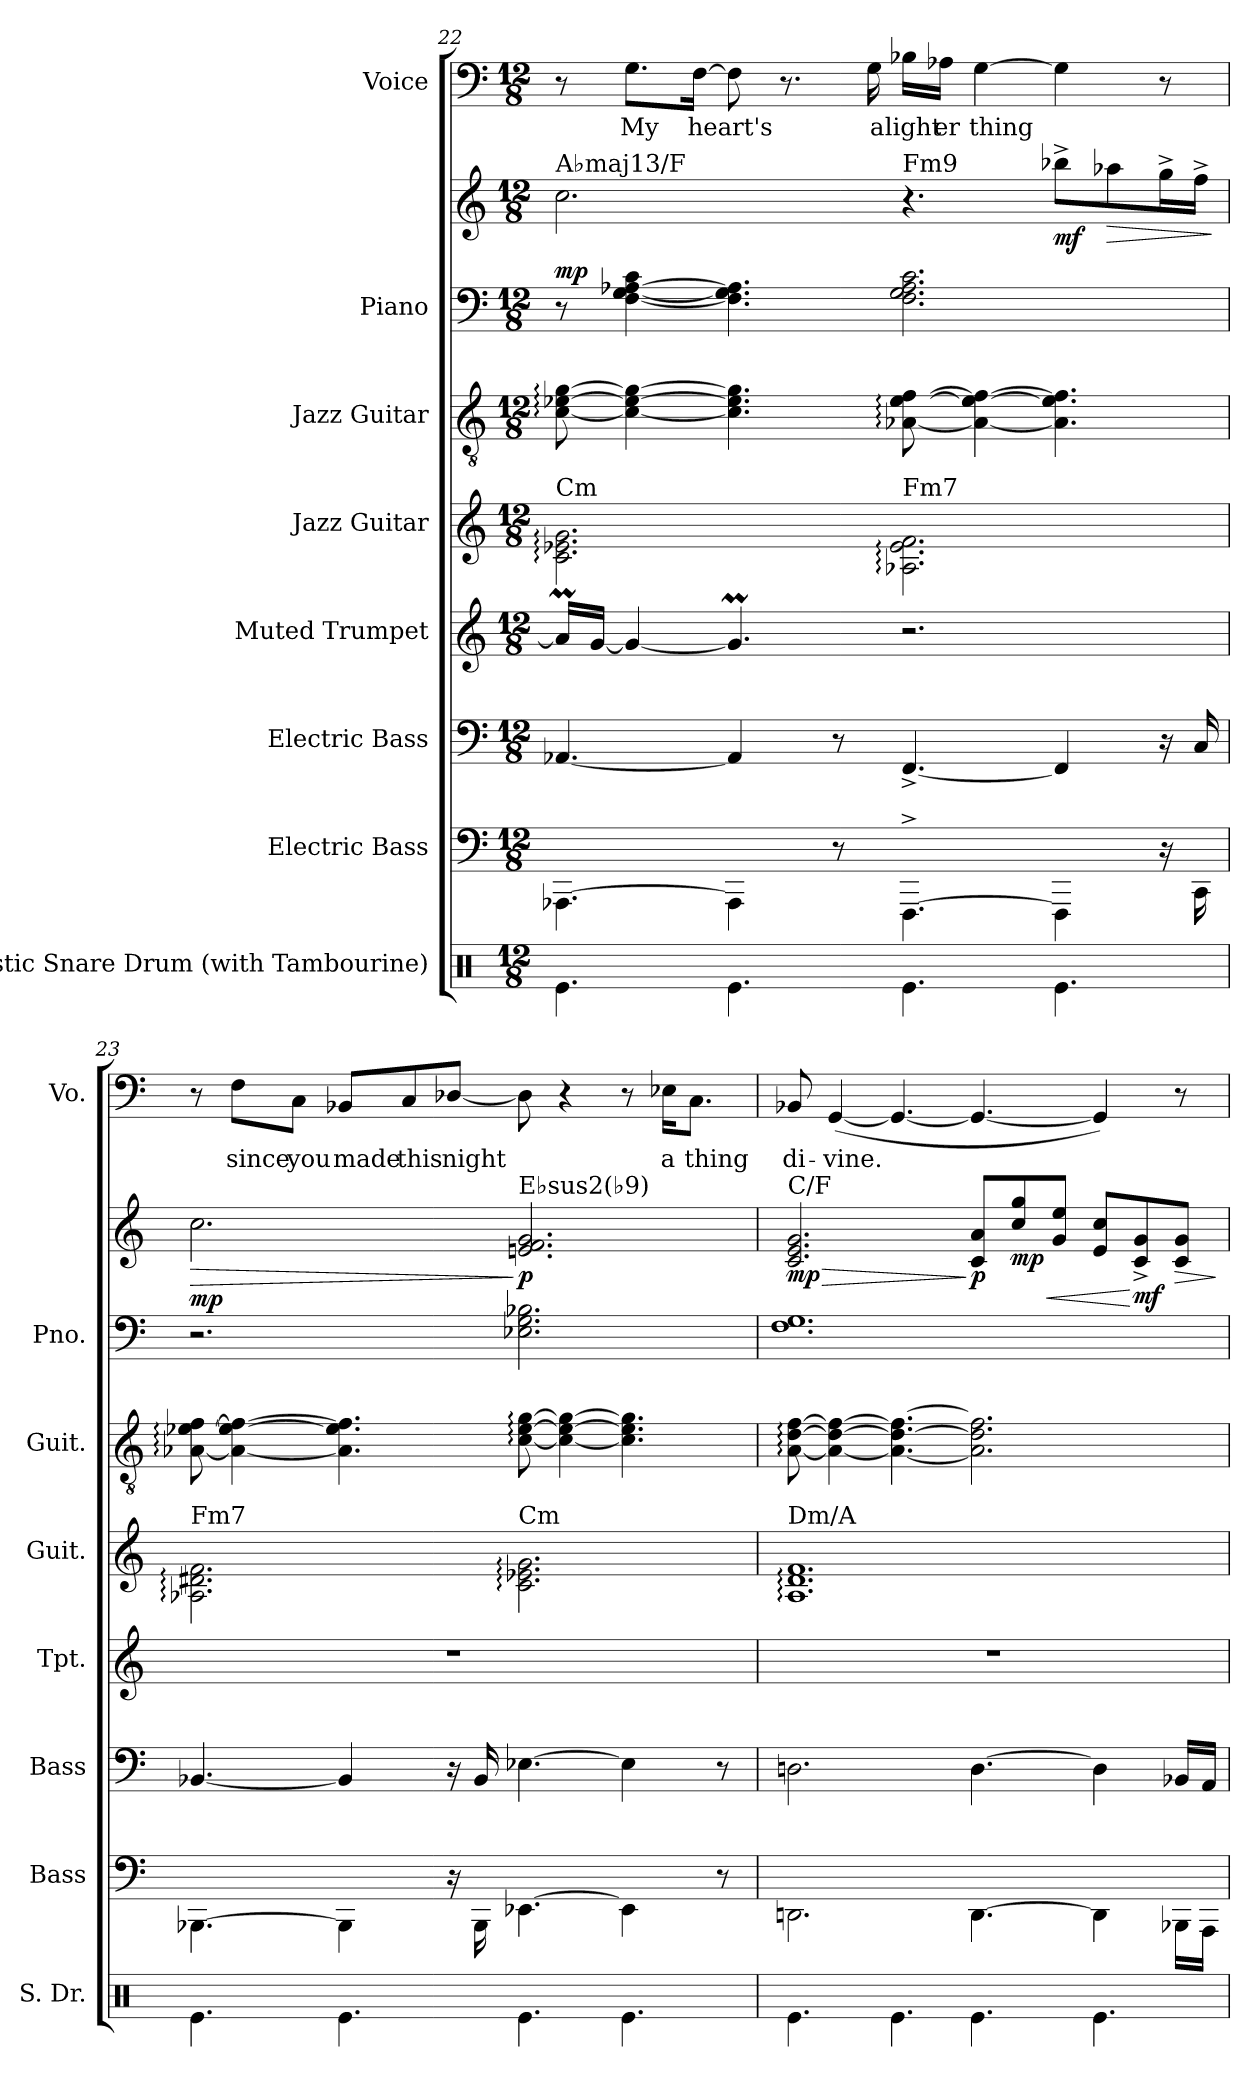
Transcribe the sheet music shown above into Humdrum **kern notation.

**kern	**kern	**kern	**kern	**kern	**kern	**kern	**kern	**dynam	**kern	**text
*part8	*part7	*part6	*part5	*part4	*part3	*part2	*part2	*part2	*part1	*part1
*staff9	*staff8	*staff7	*staff6	*staff5	*staff4	*staff3	*staff2	*staff2/3	*staff1	*staff1
*I"Acoustic Snare Drum (with Tambourine)	*I"Electric Bass	*I"Electric Bass	*I"Muted Trumpet	*I"Jazz Guitar	*I"Jazz Guitar	*I"Piano	*	*	*I"Voice	*
*I'S. Dr.	*I'Bass	*I'Bass	*I'Tpt.	*I'Guit.	*I'Guit.	*I'Pno.	*	*	*I'Vo.	*
!!LO:PB:g=z
*clefX	*	*clefF4	*clefG2	*	*clefGv2	*clefF4	*clefG2	*	*clefF4	*
*	*ITrd7c12	*ITrd7c12	*ITrd1c2	*	*	*	*	*	*	*
*k[]	*k[]	*k[]	*k[b-e-]	*k[]	*k[]	*k[]	*k[]	*	*k[]	*
*M12/8	*M12/8	*M12/8	*M12/8	*M12/8	*M12/8	*M12/8	*M12/8	*	*M12/8	*
=22	=22	=22	=22	=22	=22	=22	=22	=22	=22	=22
!	!	!	!	!	!	!	!LO:TX:a:t=A♭maj13/F	!	!	!
!	!	!	!	!LO:TX:a:t=Cm	!	!	!	!	!	!
!	!	!	!	!	!	!	!	!LO:DY:a=2	!	!
4.Re\	[4.AAAA-X\	[4.AAA-X/	16gM/LL]	2.c\: 2.e-X\: 2.g\:	[8c\: [8e-X\: [8g\:	8r	2.cc\	mp	8r	.
.	.	.	[16f/JJ	.	.	.	.	.	.	.
!	!	!	!	!	!	!	!	!	!	!LO:LY:b
.	.	.	4f/_	.	4c\_ 4e-\_ 4g\_	[4F\ [4G\ [4A-X\ 4c\	.	.	8.G\L	My
!	!	!	!	!	!	!	!	!	!	!LO:LY:b
.	.	.	.	.	.	.	.	.	[16F\Jk	heart's
4.Re\	4AAAA-\]	4AAA-/]	4.fM/]	.	4.c\] 4.e-\] 4.g\]	4.F\] 4.G\] 4.A-\]	.	.	8F\]	.
.	.	.	.	.	.	.	.	.	8.r	.
.	8r	8r	.	.	.	.	.	.	.	.
!	!	!	!	!	!	!	!	!	!	!LO:LY:b
.	.	.	.	.	.	.	.	.	16G\	a
!	!	!	!	!	!	!	!LO:TX:a:t=Fm9	!	!	!
!	!	!	!	!LO:TX:a:t=Fm7	!	!	!	!	!	!
!	!	!	!	!	!	!	!	!	!	!LO:LY:b
4.Re\	[4.FFFF^\	[4.FFF^/	2.r	2.A-X\: 2.e-\: 2.f\:	[8A-X\: [8e-\: [8f\:	2.F\ 2.G\ 2.A-\ 2.c\	4.r	.	16B-X\LL	light-
!	!	!	!	!	!	!	!	!	!	!LO:LY:b
.	.	.	.	.	.	.	.	.	16A-X\JJ	-er
!	!	!	!	!	!	!	!	!	!	!LO:LY:b
.	.	.	.	.	4A-\_ 4e-\_ 4f\_	.	.	.	[4G\	thing
!	!	!	!	!	!	!	!	!LO:DY:b	!	!
4.Re\	4FFFF\]	4FFF/]	.	.	4.A-\] 4.e-\] 4.f\]	.	8bb-X^\L	mf	4G\]	.
!	!	!	!	!	!	!	!	!LO:HP:b	!	!
.	.	.	.	.	.	.	8aa-X\	>	.	.
.	16r	16r	.	.	.	.	16gg^\L	.	8r	.
.	16CCC\	16CC/	.	.	.	.	16ff^\JJ	.	.	.
.	.	.	.	.	.	.	.	]	.	.
=23	=23	=23	=23	=23	=23	=23	=23	=23	=23	=23
!	!	!	!	!LO:TX:a:t=Fm7	!	!	!	!	!	!
!	!	!	!	!	!	!	!	!LO:HP:b	!	!
!	!	!	!	!	!	!	!	!LO:DY:n=1:a=2	!	!
4.Re\	[4.BBBB-X\	[4.BBB-X/	1.r	2.A-\: 2.d#\: 2.f\:	[8A-X\: [8e-X\: [8f\:	2.r	2.cc\	> mp	8r	.
!	!	!	!	!	!	!	!	!	!	!LO:LY:b
.	.	.	.	.	4A-\_ 4e-\_ 4f\_	.	.	.	8F\L	since
!	!	!	!	!	!	!	!	!	!	!LO:LY:b
.	.	.	.	.	.	.	.	.	8C\J	you
!	!	!	!	!	!	!	!	!	!	!LO:LY:b
4.Re\	4BBBB-\]	4BBB-/]	.	.	4.A-\] 4.e-\] 4.f\]	.	.	.	8BB-X/L	made
!	!	!	!	!	!	!	!	!	!	!LO:LY:b
.	.	.	.	.	.	.	.	.	8C/	this
!	!	!	!	!	!	!	!	!	!	!LO:LY:b
.	16r	16r	.	.	.	.	.	.	[8D-X/J	night
.	16BBBB-\	16BBB-/	.	.	.	.	.	.	.	.
!	!	!	!	!	!	!	!LO:TX:a:t=E♭sus2(♭9)	!	!	!
!	!	!	!	!LO:TX:a:t=Cm	!	!	!	!	!	!
!	!	!	!	!	!	!	!	!LO:DY:n=2:b	!	!
4.Re\	[4.EEE-X\	[4.EE-X\	.	2.c\: 2.e-X\: 2.g\:	[8c\: [8e-\: [8g\:	2.E-X\ 2.G\ 2.B-X\	2.en/ 2.f/ 2.g/	] p	8D-\]	.
.	.	.	.	.	4c\_ 4e-\_ 4g\_	.	.	.	4r	.
4.Re\	4EEE-\]	4EE-\]	.	.	4.c\] 4.e-\] 4.g\]	.	.	.	8r	.
!	!	!	!	!	!	!	!	!	!	!LO:LY:b
.	.	.	.	.	.	.	.	.	16E-X\KL	a
!	!	!	!	!	!	!	!	!	!	!LO:LY:b
.	.	.	.	.	.	.	.	.	8.C\J	thing
.	8r	8r	.	.	.	.	.	.	.	.
!!LO:PB:g=z
=24	=24	=24	=24	=24	=24	=24	=24	=24	=24	=24
!	!	!	!	!	!	!	!LO:TX:a:t=C/F	!	!	!
!	!	!	!	!LO:TX:a:t=Dm/A	!	!	!	!	!	!
!	!	!	!	!	!	!	!	!LO:HP:b	!	!LO:LY:b
!	!	!	!	!	!	!	!	!LO:DY:n=1:b	!	!
4.Re\	2.DDDn\	2.DDn\	1.r	1.A: 1.d: 1.f:	[8A\: [8d\: [8f\:	1.F 1.G	2.c/ 2.e/ 2.g/	> mp	8BB-X/	di-
!	!	!	!	!	!	!	!	!	!	!LO:LY:b
.	.	.	.	.	4A\_ 4d\_ 4f\_	.	.	.	([4GG/	-vine.
4.Re\	.	.	.	.	4.A\_ 4.d\_ 4.f\_	.	.	.	4.GG/_	.
!	!	!	!	!	!	!	!	!LO:DY:n=2:b	!	!
4.Re\	[4.DDD\	[4.DD\	.	.	2.A\] 2.d\] 2.f\]	.	8c/ 8a/L	] p	4.GG/_	.
!	!	!	!	!	!	!	!	!LO:HP:b	!	!
!	!	!	!	!	!	!	!	!LO:DY:n=3:b	!	!
.	.	.	.	.	.	.	8cc/ 8gg/	< mp	.	.
.	.	.	.	.	.	.	8g/ 8ee/J	.	.	.
4.Re\	4DDD\]	4DD\]	.	.	.	.	8e/ 8cc/L	.	4GG/])	.
!	!	!	!	!	!	!	!	!LO:DY:n=4:b	!	!
.	.	.	.	.	.	.	8c/^ 8g/^	[ mf	.	.
!	!	!	!	!	!	!	!	!LO:HP:b	!	!
.	16BBBB-X\LL	16BBB-X/LL	.	.	.	.	8c/ 8g/J	>	8r	.
.	16AAAA\JJ	16AAA/JJ	.	.	.	.	.	.	.	.
.	.	.	.	.	.	.	.	]	.	.
=	=	=	=	=	=	=	=	=	=	=
*-	*-	*-	*-	*-	*-	*-	*-	*-	*-	*-
